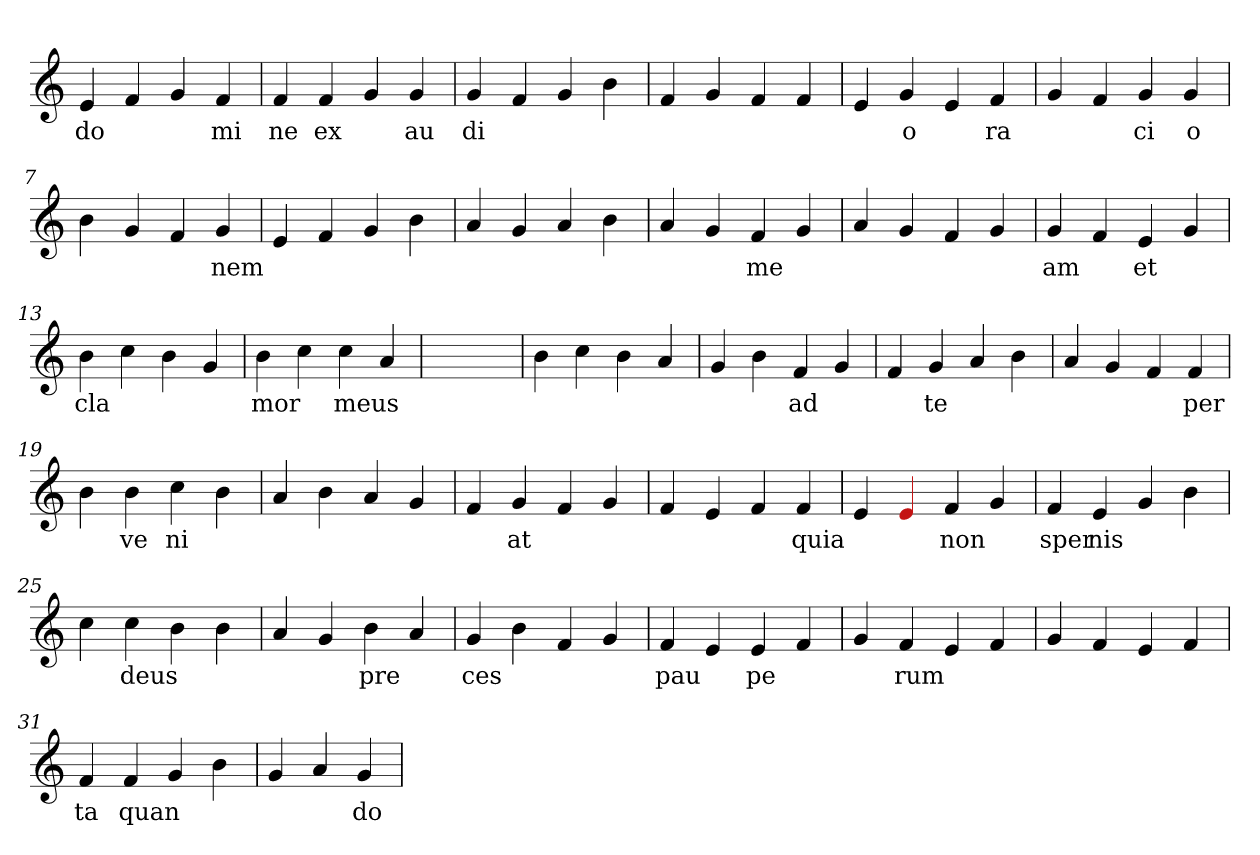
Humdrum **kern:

**kern	**text
*part1	*part1
*staff1	*staff1
*clefG2	*
=1	=1
4e	do
4f	.
4g	.
4f	mi
=2	=2
4f	ne
4f	ex
4g	.
4g	au
=3	=3
4g	di
4f	.
4g	.
4b	.
=4	=4
4f	.
4g	.
4f	.
4f	.
=5	=5
4e	.
4g	o
4e	.
4f	ra
=6	=6
4g	.
4f	.
4g	ci
4g	o
=7	=7
4b	.
4g	.
4f	.
4g	nem
=8	=8
4e	.
4f	.
4g	.
4b	.
=9	=9
4a	.
4g	.
4a	.
4b	.
=10	=10
4a	.
4g	.
4f	me
4g	.
=11	=11
4a	.
4g	.
4f	.
4g	.
=12	=12
4g	am
4f	.
4e	et
4g	.
=13	=13
4b	cla
4cc	.
4b	.
4g	.
=14	=14
4b	mor
4cc	.
4cc	meus
4a	.
=15	=15
1ryy	.
=15	=15
4b	.
4cc	.
4b	.
4a	.
=16	=16
4g	.
4b	.
4f	ad
4g	.
=17	=17
4f	.
4g	te
4a	.
4b	.
=18	=18
4a	.
4g	.
4f	.
4f	per
=19	=19
4b	.
4b	ve
4cc	ni
4b	.
=20	=20
4a	.
4b	.
4a	.
4g	.
=21	=21
4f	.
4g	at
4f	.
4g	.
=22	=22
4f	.
4e	.
4f	.
4f	quia
=23	=23
4e	.
4Re	.
4f	non
4g	.
=24	=24
4f	sper
4e	nis
4g	.
4b	.
=25	=25
4cc	.
4cc	deus
4b	.
4b	.
=26	=26
4a	.
4g	.
4b	pre
4a	.
=27	=27
4g	ces
4b	.
4f	.
4g	.
=28	=28
4f	pau
4e	.
4e	pe
4f	.
=29	=29
4g	.
4f	rum
4e	.
4f	.
=30	=30
4g	.
4f	.
4e	.
4f	.
=31	=31
4f	ta
4f	quan
4g	.
4b	.
=32	=32
4g	.
4a	.
4g	do
=	=
*-	*-
